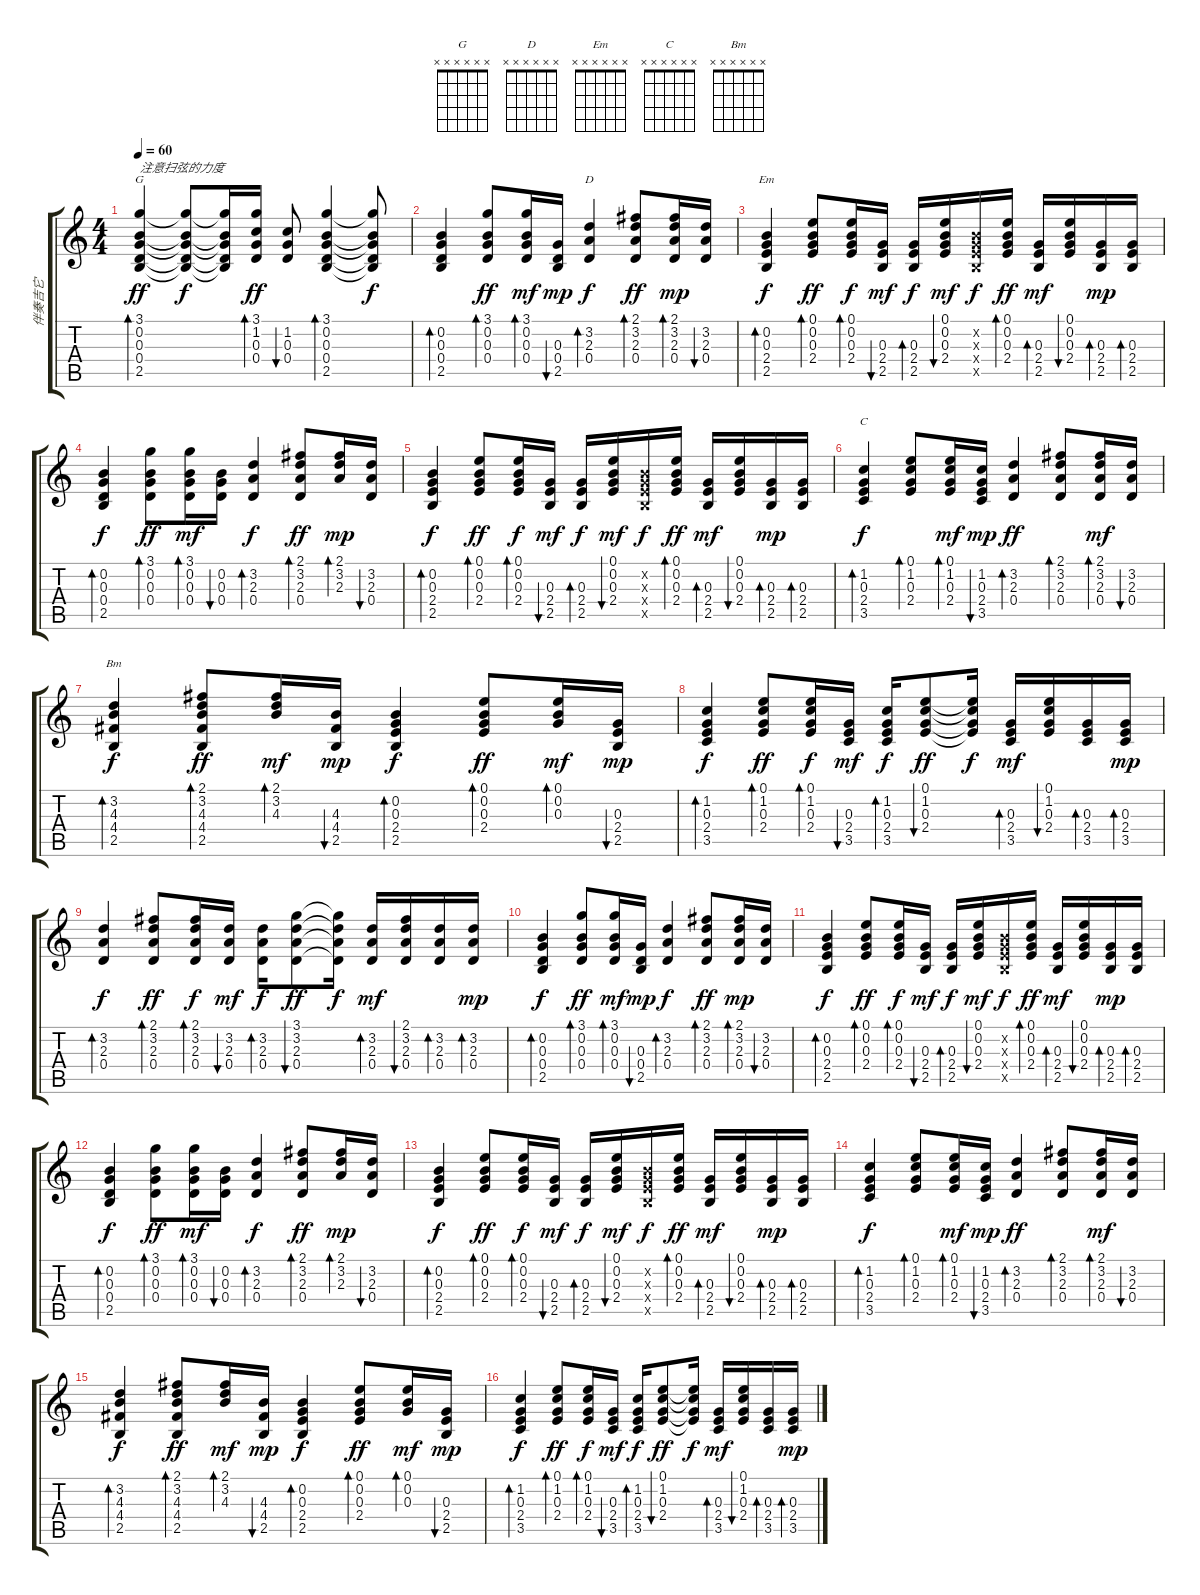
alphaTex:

\track ("伴奏吉它" "伴奏吉它") {instrument acousticguitarsteel}
\staff {score tabs}
\tuning (E4 B3 G3 D3 A2 E2) {hide}
\chord ("G" x x x x x x)
\chord ("D" x x x x x x)
\chord ("Em" x x x x x x)
\chord ("C" x x x x x x)
\chord ("Bm" x x x x x x)
\ts (4 4)
\tempo 60
\clef g2
\ks c
(3.1 0.2 0.3 0.4 2.5).4{bd 60 ch "G" txt "注意扫弦的力度" dy ff instrument acousticguitarsteel} (3.1{t} 0.2{t} 0.3{t} 0.4{t} 2.5{t}).8{dy f} (3.1{t} 0.2{t} 0.3{t} 0.4{t} 2.5{t}).16 (3.1 1.2 0.3 0.4).16{bd 30 dy ff} (1.2 0.3 0.4).8{bu 30} (3.1 0.2 0.3 0.4 2.5).4{bd 60} (3.1{t} 0.2{t} 0.3{t} 0.4{t} 2.5{t}).8{dy f} |
(0.2 0.3 0.4 2.5).4{bd 30} (3.1 0.2 0.3 0.4).8{bd 30 dy ff} (3.1 0.2 0.3 0.4).16{bd 30 dy mf} (0.3 0.4 2.5).16{bu 30 dy mp} (3.2 2.3 0.4).4{bd 30 ch "D" dy f} (2.1 3.2 2.3 0.4).8{bd 30 dy ff} (2.1 3.2 2.3 0.4).16{bd 30 dy mp} (3.2 2.3 0.4).16{bu 30} |
(0.2 0.3 2.4 2.5).4{bd 30 ch "Em" dy f} (0.1 0.2 0.3 2.4).8{bd 30 dy ff} (0.1 0.2 0.3 2.4).16{bd 30 dy f} (0.3 2.4 2.5).16{bu 30 dy mf} (0.3 2.4 2.5).16{bd 30 dy f} (0.1 0.2 0.3 2.4).16{bu 30 dy mf} (0.2{x} 0.3{x} 2.4{x} 2.5{x}).16{dy f} (0.1 0.2 0.3 2.4).16{bd 30 dy ff} (0.3 2.4 2.5).16{bd 30 dy mf} (0.1 0.2 0.3 2.4).16{bu 30} (0.3 2.4 2.5).16{bd 30 dy mp} (0.3 2.4 2.5).16{bd 30} |
(0.2 0.3 0.4 2.5).4{bd 30 dy f} (3.1 0.2 0.3 0.4).8{bd 30 dy ff} (3.1 0.2 0.3 0.4).16{bd 30 dy mf} (0.2 0.3 0.4).16{bu 30} (3.2 2.3 0.4).4{bd 30 dy f} (2.1 3.2 2.3 0.4).8{bd 30 dy ff} (2.1 3.2 2.3).16{bd 30 dy mp} (3.2 2.3 0.4).16{bu 30} |
(0.2 0.3 2.4 2.5).4{bd 30 dy f} (0.1 0.2 0.3 2.4).8{bd 30 dy ff} (0.1 0.2 0.3 2.4).16{bd 30 dy f} (0.3 2.4 2.5).16{bu 30 dy mf} (0.3 2.4 2.5).16{bd 30 dy f} (0.1 0.2 0.3 2.4).16{bu 30 dy mf} (0.2{x} 0.3{x} 2.4{x} 2.5{x}).16{dy f} (0.1 0.2 0.3 2.4).16{bd 30 dy ff} (0.3 2.4 2.5).16{bd 30 dy mf} (0.1 0.2 0.3 2.4).16{bu 30} (0.3 2.4 2.5).16{bd 30 dy mp} (0.3 2.4 2.5).16{bd 30} |
(1.2 0.3 2.4 3.5).4{bd 30 ch "C" dy f} (0.1 1.2 0.3 2.4).8{bd 30} (0.1 1.2 0.3 2.4).16{bd 30 dy mf} (1.2 0.3 2.4 3.5).16{bu 30 dy mp} (3.2 2.3 0.4).4{bd 30 dy ff} (2.1 3.2 2.3 0.4).8{bd 30} (2.1 3.2 2.3 0.4).16{bd 30 dy mf} (3.2 2.3 0.4).16{bu 30} |
(3.2 4.3 4.4 2.5).4{bd 30 ch "Bm" dy f} (2.1 3.2 4.3 4.4 2.5).8{bd 30 dy ff} (2.1 3.2 4.3).16{bd 30 dy mf} (4.3 4.4 2.5).16{bu 30 dy mp} (0.2 0.3 2.4 2.5).4{bd 30 dy f} (0.1 0.2 0.3 2.4).8{bd 30 dy ff} (0.1 0.2 0.3).16{bd 30 dy mf} (0.3 2.4 2.5).16{bu 30 dy mp} |
(1.2 0.3 2.4 3.5).4{bd 30 dy f} (0.1 1.2 0.3 2.4).8{bd 30 dy ff} (0.1 1.2 0.3 2.4).16{bd 30 dy f} (0.3 2.4 3.5).16{bu 30 dy mf} (1.2 0.3 2.4 3.5).16{bd 30 dy f} (0.1 1.2 0.3 2.4).8{bu 30 dy ff} (0.1{t} 1.2{t} 0.3{t} 2.4{t}).16{dy f} (0.3 2.4 3.5).16{bd 30 dy mf} (0.1 1.2 0.3 2.4).16{bu 30} (0.3 2.4 3.5).16{bd 30} (0.3 2.4 3.5).16{bd 30 dy mp} |
(3.2 2.3 0.4).4{bd 30 dy f} (2.1 3.2 2.3 0.4).8{bd 30 dy ff} (2.1 3.2 2.3 0.4).16{bd 30 dy f} (3.2 2.3 0.4).16{bu 30 dy mf} (3.2 2.3 0.4).16{bd 30 dy f} (3.1 3.2 2.3 0.4).8{bu 30 dy ff} (3.1{t} 3.2{t} 2.3{t} 0.4{t}).16{dy f} (3.2 2.3 0.4).16{bd 30 dy mf} (2.1 3.2 2.3 0.4).16{bu 30} (3.2 2.3 0.4).16{bd 30} (3.2 2.3 0.4).16{bd 30 dy mp} |
(0.2 0.3 0.4 2.5).4{bd 30 dy f} (3.1 0.2 0.3 0.4).8{bd 30 dy ff} (3.1 0.2 0.3 0.4).16{bd 30 dy mf} (0.3 0.4 2.5).16{bu 30 dy mp} (3.2 2.3 0.4).4{bd 30 dy f} (2.1 3.2 2.3 0.4).8{bd 30 dy ff} (2.1 3.2 2.3 0.4).16{bd 30 dy mp} (3.2 2.3 0.4).16{bu 30} |
(0.2 0.3 2.4 2.5).4{bd 30 dy f} (0.1 0.2 0.3 2.4).8{bd 30 dy ff} (0.1 0.2 0.3 2.4).16{bd 30 dy f} (0.3 2.4 2.5).16{bu 30 dy mf} (0.3 2.4 2.5).16{bd 30 dy f} (0.1 0.2 0.3 2.4).16{bu 30 dy mf} (0.2{x} 0.3{x} 2.4{x} 2.5{x}).16{dy f} (0.1 0.2 0.3 2.4).16{bd 30 dy ff} (0.3 2.4 2.5).16{bd 30 dy mf} (0.1 0.2 0.3 2.4).16{bu 30} (0.3 2.4 2.5).16{bd 30 dy mp} (0.3 2.4 2.5).16{bd 30} |
(0.2 0.3 0.4 2.5).4{bd 30 dy f} (3.1 0.2 0.3 0.4).8{bd 30 dy ff} (3.1 0.2 0.3 0.4).16{bd 30 dy mf} (0.2 0.3 0.4).16{bu 30} (3.2 2.3 0.4).4{bd 30 dy f} (2.1 3.2 2.3 0.4).8{bd 30 dy ff} (2.1 3.2 2.3).16{bd 30 dy mp} (3.2 2.3 0.4).16{bu 30} |
(0.2 0.3 2.4 2.5).4{bd 30 dy f} (0.1 0.2 0.3 2.4).8{bd 30 dy ff} (0.1 0.2 0.3 2.4).16{bd 30 dy f} (0.3 2.4 2.5).16{bu 30 dy mf} (0.3 2.4 2.5).16{bd 30 dy f} (0.1 0.2 0.3 2.4).16{bu 30 dy mf} (0.2{x} 0.3{x} 2.4{x} 2.5{x}).16{dy f} (0.1 0.2 0.3 2.4).16{bd 30 dy ff} (0.3 2.4 2.5).16{bd 30 dy mf} (0.1 0.2 0.3 2.4).16{bu 30} (0.3 2.4 2.5).16{bd 30 dy mp} (0.3 2.4 2.5).16{bd 30} |
(1.2 0.3 2.4 3.5).4{bd 30 dy f} (0.1 1.2 0.3 2.4).8{bd 30} (0.1 1.2 0.3 2.4).16{bd 30 dy mf} (1.2 0.3 2.4 3.5).16{bu 30 dy mp} (3.2 2.3 0.4).4{bd 30 dy ff} (2.1 3.2 2.3 0.4).8{bd 30} (2.1 3.2 2.3 0.4).16{bd 30 dy mf} (3.2 2.3 0.4).16{bu 30} |
(3.2 4.3 4.4 2.5).4{bd 30 dy f} (2.1 3.2 4.3 4.4 2.5).8{bd 30 dy ff} (2.1 3.2 4.3).16{bd 30 dy mf} (4.3 4.4 2.5).16{bu 30 dy mp} (0.2 0.3 2.4 2.5).4{bd 30 dy f} (0.1 0.2 0.3 2.4).8{bd 30 dy ff} (0.1 0.2 0.3).16{bd 30 dy mf} (0.3 2.4 2.5).16{bu 30 dy mp} |
(1.2 0.3 2.4 3.5).4{bd 30 dy f} (0.1 1.2 0.3 2.4).8{bd 30 dy ff} (0.1 1.2 0.3 2.4).16{bd 30 dy f} (0.3 2.4 3.5).16{bu 30 dy mf} (1.2 0.3 2.4 3.5).16{bd 30 dy f} (0.1 1.2 0.3 2.4).8{bu 30 dy ff} (0.1{t} 1.2{t} 0.3{t} 2.4{t}).16{dy f} (0.3 2.4 3.5).16{bd 30 dy mf} (0.1 1.2 0.3 2.4).16{bu 30} (0.3 2.4 3.5).16{bd 30} (0.3 2.4 3.5).16{bd 30 dy mp}
